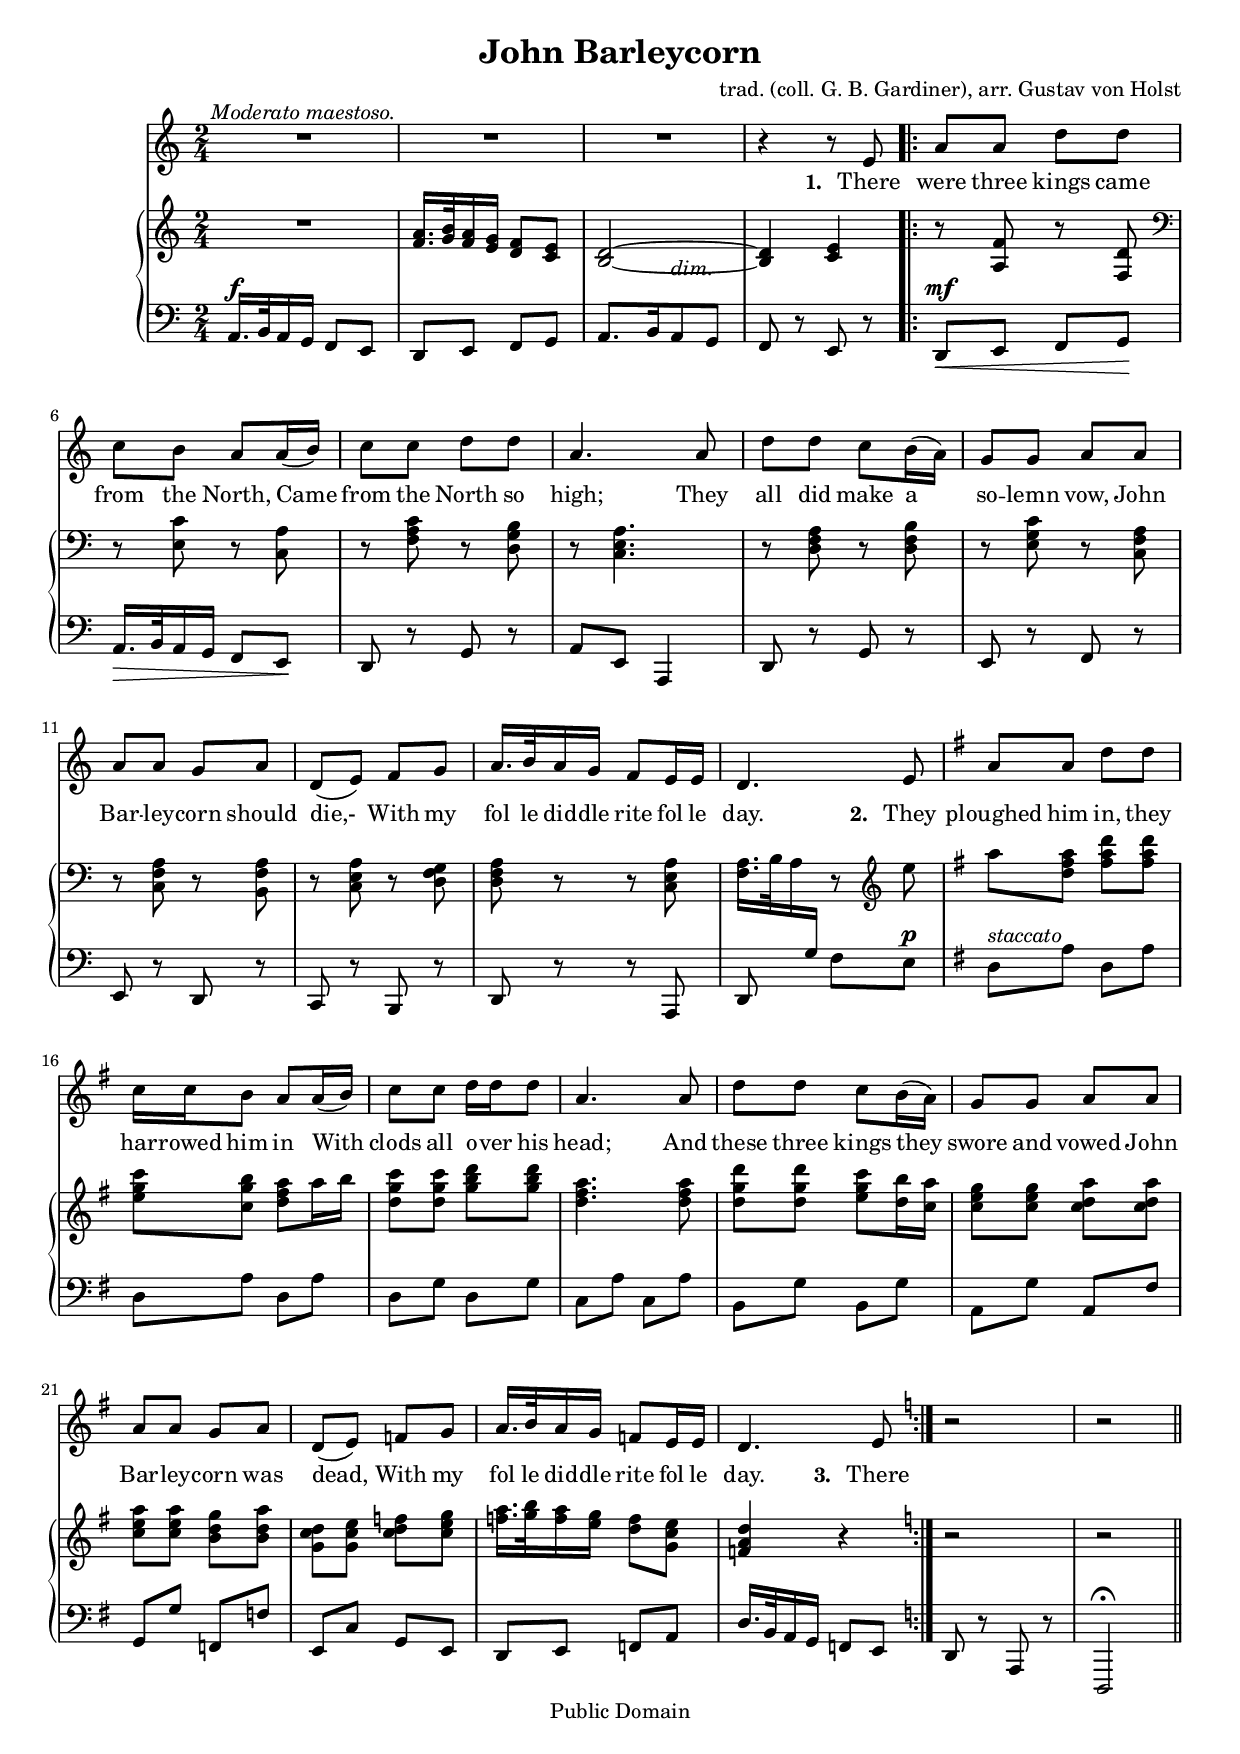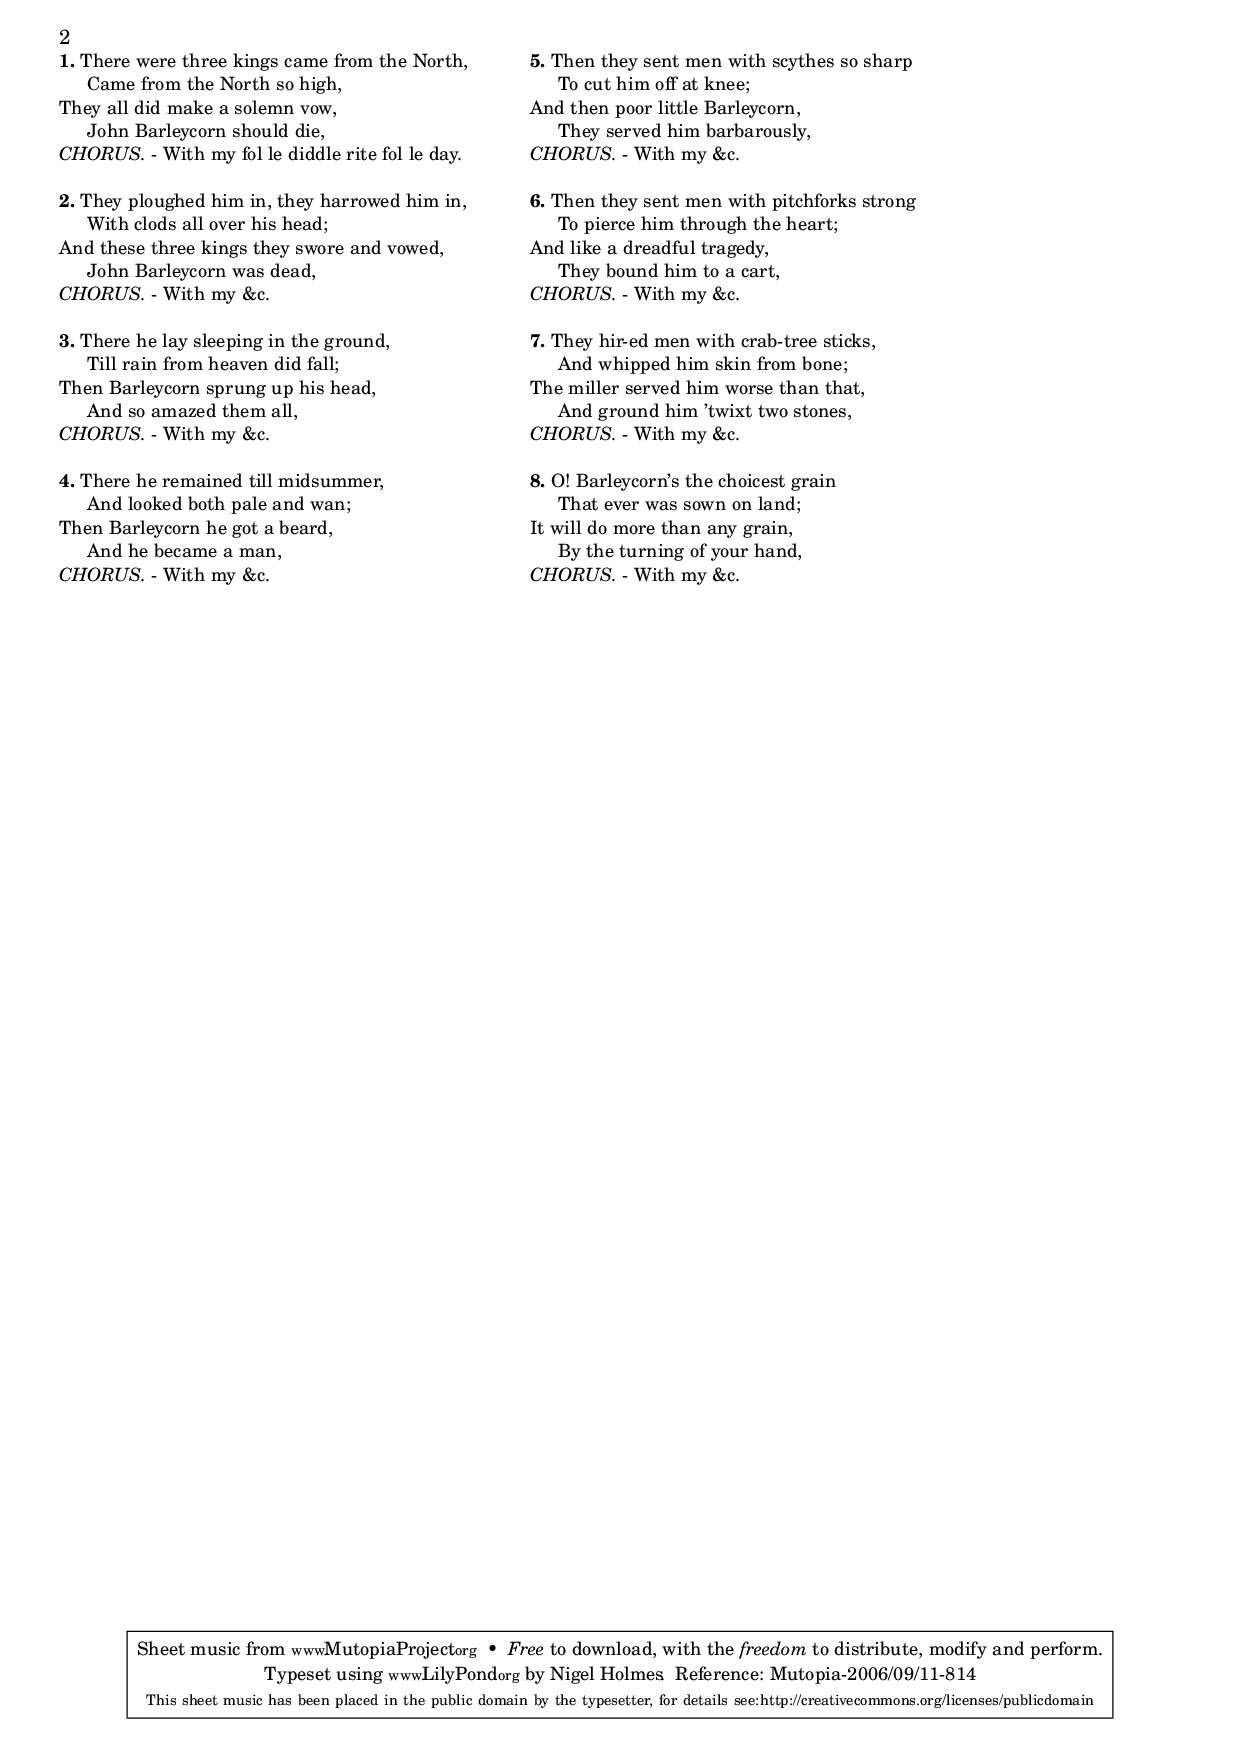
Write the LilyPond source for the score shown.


#(ly:set-option 'point-and-click #f)
\version  "2.8.3"
\header {
    title = "John Barleycorn"
    composer = "trad. (coll. G. B. Gardiner), arr. Gustav von Holst"
    %instrument = "Voice, Piano"

   
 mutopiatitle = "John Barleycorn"
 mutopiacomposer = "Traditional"
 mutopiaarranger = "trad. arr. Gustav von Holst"
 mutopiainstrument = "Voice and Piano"
 date = "1909"
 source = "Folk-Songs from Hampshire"
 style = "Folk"
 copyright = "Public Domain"
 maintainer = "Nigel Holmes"
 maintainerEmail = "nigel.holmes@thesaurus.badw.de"
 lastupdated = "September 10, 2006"

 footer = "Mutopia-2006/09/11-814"
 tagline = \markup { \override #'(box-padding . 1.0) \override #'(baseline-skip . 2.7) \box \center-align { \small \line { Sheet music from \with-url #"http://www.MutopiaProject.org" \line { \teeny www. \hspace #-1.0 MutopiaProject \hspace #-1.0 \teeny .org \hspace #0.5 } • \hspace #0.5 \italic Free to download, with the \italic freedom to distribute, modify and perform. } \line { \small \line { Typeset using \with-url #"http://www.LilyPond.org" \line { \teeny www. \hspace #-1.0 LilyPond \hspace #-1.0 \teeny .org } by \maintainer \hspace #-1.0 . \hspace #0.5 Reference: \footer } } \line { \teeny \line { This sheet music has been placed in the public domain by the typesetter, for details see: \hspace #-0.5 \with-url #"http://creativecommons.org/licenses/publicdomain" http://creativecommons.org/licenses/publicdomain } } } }
}

%%%%%%%%%%%%%%%%%%%%%%%%%%%%%%%%%%%%%%%%%%%%%%%%%%%%%%%%%%%%%%%%%
% Note that the crescendo in the piano left hand part currently %
% prevents this from giving correct midi output.                %
%%%%%%%%%%%%%%%%%%%%%%%%%%%%%%%%%%%%%%%%%%%%%%%%%%%%%%%%%%%%%%%%%




#(set-global-staff-size 18)
\paper  {
    #(set-paper-size "a4")
    ragged-bottom = ##f
    }

melody = \relative c' \context Voice = "singer"
{
    \set Staff.midiInstrument = "flute"
     \key c\major
     \time 2/4
     \clef treble 
    
    R2^\markup {\italic {Moderato maestoso.}}
    R2*2 r4 r8 
    e8 
    \repeat volta 4 { \bar "|:"
        a a d d c b a 
        a16 (b) c8 c d d a4.
        a8 d d c b16(a) g8 g a
        a a a g a d,(e)
        f g a16. b32 a16 g f8 e16 e d4. 
        e8 \key g\major a a d d c16 c b8 a a16(b) c8 c d16 d d8 a4.
        a8 d d c b16(a) g8 g a a a a g a d,(e)
        f g a16. b32 a16 g f8 e16 e d4. e8
 \once \override Score.BreakAlignment #'break-align-orders = #(make-vector  3
          	  '(span-bar
          	  breathing-sign
          	  staff-bar
          	  key
          	  clef
          	  time-signature))
    \once \override Staff.KeyCancellation #'X-offset = #-1
\key c\major \bar ":|"

     %\key c\major \bar ":|"
    }
    r2 r2
    
        \bar  "||"     
}

text = \lyricmode {
    \set stanza = "1. "
    There were three kings came from the North,
    Came from the North so high;
    They all did make a so -- lemn vow,
    John Bar -- ley -- corn should die,-
    With my fol le did -- dle rite fol le day. 
    
    \set stanza = "2. "
    They ploughed him in, they har -- rowed him in 
    With clods all o -- ver his head;
    And these three kings they swore and vowed
    John Bar -- ley -- corn was dead,
    With my fol le did -- dle rite fol le day.

    \set stanza = "3. "
    There
}

upper = \relative c'{
    \key c\major
    
    \override DynamicText #'extra-offset = #'(0.0 . -2.5)
    R2_\f   <f a>16. [<g b>32 <f a>16 <e g>] <d f>8 <c e> <b d>2 ~<b d>4 <c e> 
    r8_\mf <a f'> r <f d'> 
    \clef bass    r <e c'> r <c a'> r <f a c> r <d g b> r <c e a>4.
    r8 <d f a> r <d f b> r <e g c> r <c f a> r <c f a> r  <b f' a> r <c e a> 
    % With my
    r <d f g> <d f a> r r <c e a> <f a>16. [b32 a16 \change Staff = bassclef g]  \change Staff = trebleclef r8  
    \clef treble e''_\p \key g\major
     \once \override TextScript #'extra-offset = #'(0.0 . -2.5)
      a_\markup {\italic staccato} <d, fis a> <fis a d> <fis a d> |
        <e g c> <c g' b> <d fis a> 
    %With clods all
    a'16 b <d, g c>8 <d g c> <g b d> <g b d> <d fis a>4.
    <d fis a>8 <d g d'> <d g d'> <e g c> <d b'>16 <c a'> <c e g>8 <c e g> <c d a'> <c d a'> <c e a> <c e a> <b d g> <b d a'> <g c d> 
    %With my fol
    <g c e> <c d f> <c e g> <f a>16. [<g b>32 <f a>16 <e g>] <d f>8 <g, c e> <f a d>4 r 
    \once \override Staff.KeyCancellation #'X-offset = #-1
\key c\major \bar ":|"

    \key c\major
    r2 r2
}


lower = \relative c{
    \key c\major
    \clef bass
    a16. [b32 a16 g] f8 e d e f g a8. [b16 
     \once \override TextScript #'extra-offset = #'(0.0 . 2.5) 
     a8^\markup {\italic dim.} g] f r e 
    %There were
    r d_\< e f g_\! a16._\> [b32 a16 g] f8 e_\! d r g r a e a,4 d8 r g r e r f r e r d r c r
    %With my
    b r d r r a d s8 f'8 e
    \key g\major
    d a' d, a' d, a' d, a' d, g d g c, a' c, 
    %And these three kings
    a' b, g' b, g' a, g' a, fis' g, g' f,  f' e, c' 
    %WIth my
    g e d e f a d16. [b32 a16 g] f8 e 
    \once \override Staff.KeyCancellation #'X-offset = #-1
\key c\major \bar ":|"

    \key c\major 
   d r a r d,2 \fermata   
}



\book{
\score{<<
    \new Staff<< \melody  >>
    \lyricsto "singer"\new Lyrics \text
    \context PianoStaff<<
        \context Staff = "trebleclef" << \upper>>
        \context Staff = "bassclef"  <<\lower>>
        >>
    >>
    \layout{}
    \midi {    
        \tempo 8 = 60}
    }
\markup {\small \override #'(baseline-skip . 2.5){\column{
    \line {\bold 1. There were three kings came from the North,}
    \line {\hspace #3.0 Came from the North so high,}
    \line {They all did make a solemn vow,}
    \line {\hspace #3.0 John Barleycorn should die,}
    \line {\italic CHORUS. - With my fol le diddle rite fol le day.}
    \line {" "}
    \line {\bold 2. They ploughed him in, they harrowed him in,}
    \line {\hspace #3.0 With clods all over his head;}
    \line {And these three kings they swore and vowed,}
    \line {\hspace #3.0 John Barleycorn was dead,}
    \line {\italic CHORUS. - With my &c.}
    \line {" "}
    \line {\bold 3. There he lay sleeping in the ground,}
    \line {\hspace #3.0 Till rain from heaven did fall;}
    \line {Then Barleycorn sprung up his head,}
    \line {\hspace #3.0 And so amazed them all,}
    \line {\italic CHORUS. - With my &c.}
    \line {" "}
    \line {\bold 4. There he remained till midsummer,}
    \line {\hspace #3.0 And looked both pale and wan;}
    \line {Then Barleycorn he got a beard,}
    \line {\hspace #3.0 And he became a man,}
    \line {\italic CHORUS. - With my &c.} 
    }
    \hspace #6.0
    \column {
    \line {\bold 5. Then they sent men with scythes so sharp}
    \line {\hspace #3.0 To cut him off at knee;}
    \line {And then poor little Barleycorn,}
    \line {\hspace #3.0 They served him barbarously,}
    \line {\italic CHORUS. - With my &c.} 
    \line {" "}
    \line {\bold 6. Then they sent men with pitchforks strong}
    \line {\hspace #3.0 To pierce him through the heart;}
    \line {And like a dreadful tragedy,}
    \line {\hspace #3.0 They bound him to a cart,}
    \line {\italic CHORUS. - With my &c.} 
    \line {" "}
    \line {\bold 7. They hir-ed men with crab-tree sticks,}
    \line {\hspace #3.0 And whipped him skin from bone;}
    \line {The miller served him worse than that,}
    \line {\hspace #3.0 And ground him ’twixt two stones,}
    \line {\italic CHORUS. - With my &c.} 
    \line {" "}
    \line {\bold 8. O! Barleycorn’s the choicest grain}
    \line {\hspace #3.0 That ever was sown on land;}
    \line {It will do more than any grain,}
    \line {\hspace #3.0 By the turning of your hand,}
    \line {\italic CHORUS. - With my &c.} 
    }}
}
}



